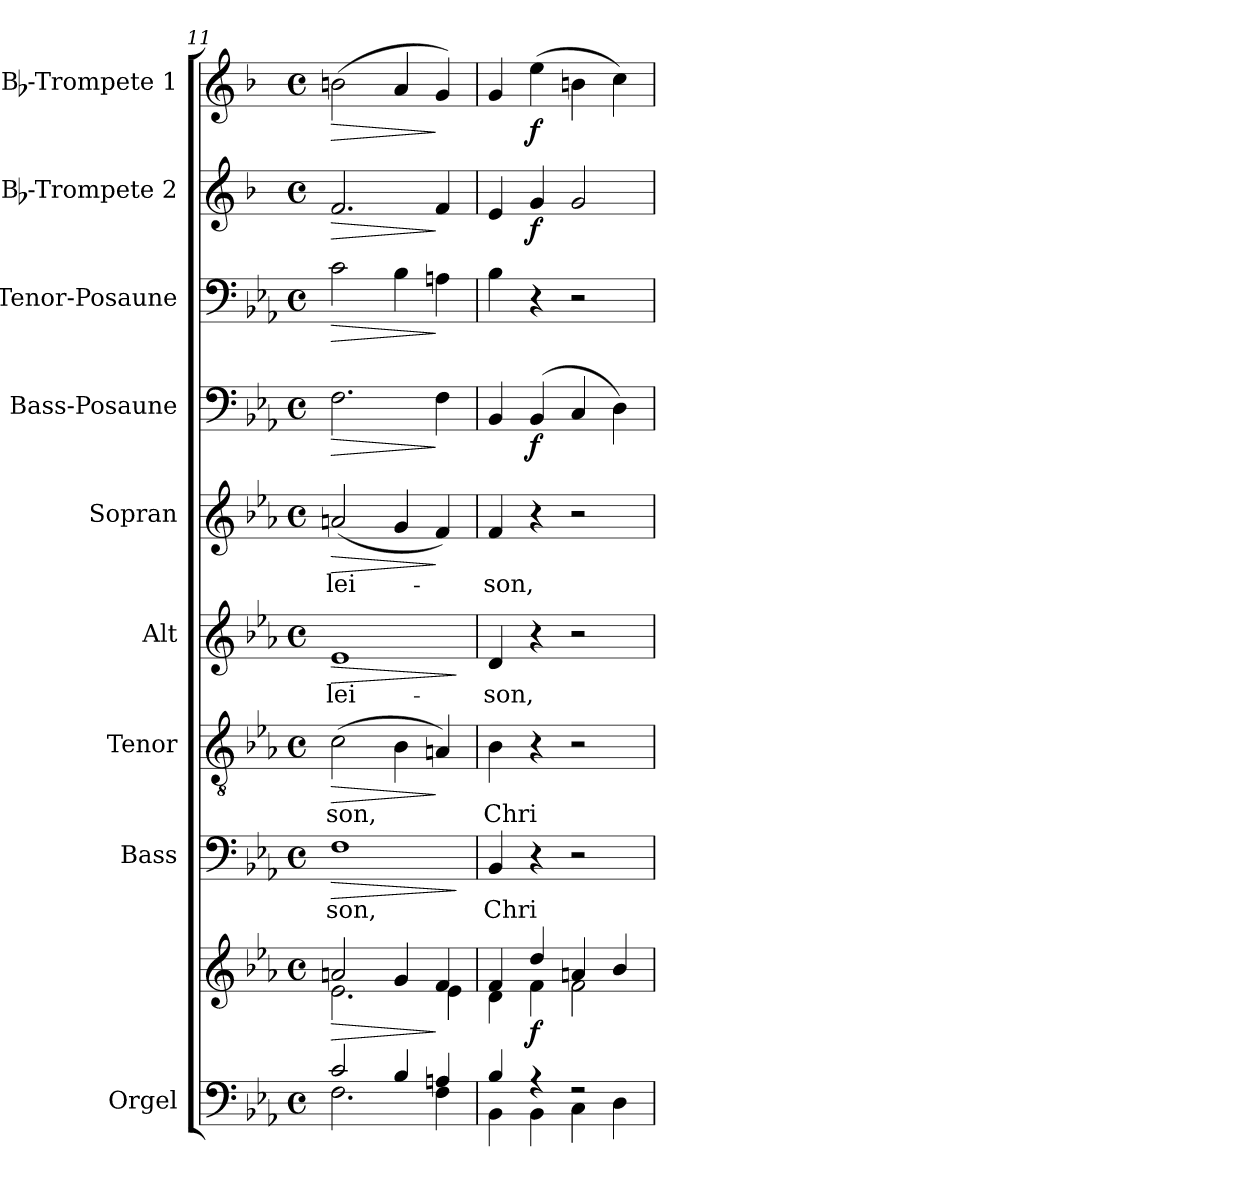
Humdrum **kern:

**kern	**kern	**dynam	**kern	**text	**dynam	**kern	**text	**dynam	**kern	**text	**dynam	**kern	**text	**dynam	**kern	**dynam	**kern	**dynam	**kern	**dynam	**kern	**dynam
*part9	*part9	*part9	*part8	*part8	*part8	*part7	*part7	*part7	*part6	*part6	*part6	*part5	*part5	*part5	*part4	*part4	*part3	*part3	*part2	*part2	*part1	*part1
*staff10	*staff9	*staff9/10	*staff8	*staff8	*staff8	*staff7	*staff7	*staff7	*staff6	*staff6	*staff6	*staff5	*staff5	*staff5	*staff4	*staff4	*staff3	*staff3	*staff2	*staff2	*staff1	*staff1
*I"Orgel	*	*	*I"Bass	*	*	*I"Tenor	*	*	*I"Alt	*	*	*I"Sopran	*	*	*I"Bass-Posaune	*	*I"Tenor-Posaune	*	*I"Bb-Trompete 2	*	*I"Bb-Trompete 1	*
*I'Org.	*	*	*I'B.	*	*	*I'T.	*	*	*I'A.	*	*	*I'S.	*	*	*I'B. Pos.	*	*I'T. Pos.	*	*I'Trp. 2	*	*I'Trp. 1	*
*clefF4	*clefG2	*	*clefF4	*	*	*clefGv2	*	*	*clefG2	*	*	*clefG2	*	*	*clefF4	*	*clefF4	*	*clefG2	*	*clefG2	*
*	*	*	*	*	*	*	*	*	*	*	*	*	*	*	*	*	*	*	*ITrd1c2	*	*ITrd1c2	*
*k[b-e-a-]	*k[b-e-a-]	*	*k[b-e-a-]	*	*	*k[b-e-a-]	*	*	*k[b-e-a-]	*	*	*k[b-e-a-]	*	*	*k[b-e-a-]	*	*k[b-e-a-]	*	*k[b-e-a-]	*	*k[b-e-a-]	*
*E-:	*E-:	*	*E-:	*	*	*E-:	*	*	*E-:	*	*	*E-:	*	*	*E-:	*	*E-:	*	*E-:	*	*E-:	*
*M4/4	*M4/4	*	*M4/4	*	*	*M4/4	*	*	*M4/4	*	*	*M4/4	*	*	*M4/4	*	*M4/4	*	*M4/4	*	*M4/4	*
*met(c)	*met(c)	*	*met(c)	*	*	*met(c)	*	*	*met(c)	*	*	*met(c)	*	*	*met(c)	*	*met(c)	*	*met(c)	*	*met(c)	*
=11	=11	=11	=11	=11	=11	=11	=11	=11	=11	=11	=11	=11	=11	=11	=11	=11	=11	=11	=11	=11	=11	=11
*^	*	*	*	*	*	*	*	*	*	*	*	*	*	*	*	*	*	*	*	*	*	*
!	!	!	!LO:HP:b	!	!LO:LY:b	!LO:HP:b	!	!LO:LY:b	!LO:HP:b	!	!LO:LY:b	!LO:HP:b	!	!LO:LY:b	!LO:HP:b	!	!LO:HP:b	!	!LO:HP:b	!	!LO:HP:b	!	!LO:HP:b
*	*	*^	*	*	*	*	*	*	*	*	*	*	*	*	*	*	*	*	*	*	*	*	*
2c/	2.F\	2an/	2.e-\	>	1F	-son,	>	(>2c\	-son,	>	1e-	-lei-	>	(<2an/	-lei-	>	2.F\	>	2c\	>	2.e-/	>	(<2an\	>
4B-/	.	4g/	.	.	.	.	.	4B-\	.	.	.	.	.	4g/	.	.	.	.	4B-\	.	.	.	4g/	.
4An/	4F\	4f/	4e-\	]	.	.	.	4An/)	.	]	.	.	.	4f/)	.	]	4F\	]	4An\	]	4e-/	]	4f/)	]
*v	*v	*	*	*	*	*	*	*	*	*	*	*	*	*	*	*	*	*	*	*	*	*	*	*
*	*v	*v	*	*	*	*	*	*	*	*	*	*	*	*	*	*	*	*	*	*	*	*	*
.	.	.	.	.	]	.	.	.	.	.	]	.	.	.	.	.	.	.	.	.	.	.
=12	=12	=12	=12	=12	=12	=12	=12	=12	=12	=12	=12	=12	=12	=12	=12	=12	=12	=12	=12	=12	=12	=12
*^	*^	*	*	*	*	*	*	*	*	*	*	*	*	*	*	*	*	*	*	*	*	*
!	!	!	!	!	!	!LO:LY:b	!	!	!LO:LY:b	!	!	!LO:LY:b	!	!	!LO:LY:b	!	!	!	!	!	!	!	!	!
4B-/	4BB-\	4f/	4d\	.	4BB-/	Chri-	.	4B-\	Chri-	.	4d/	-son,	.	4f/	-son,	.	4BB-/	.	4B-\	.	4d/	.	4f/	.
!	!	!	!	!LO:DY:b	!	!	!	!	!	!	!	!	!	!	!	!	!	!LO:DY:b	!	!	!	!LO:DY:b	!	!LO:DY:b
4rG	4BB-\	4dd/	4f\	f	4r	.	.	4r	.	.	4r	.	.	4r	.	.	(>4BB-/	f	4r	.	4f/	f	(>4dd\	f
2rF	4C\	4an/	2f\	.	2r	.	.	2r	.	.	2r	.	.	2r	.	.	4C/	.	2r	.	2f/	.	4an\	.
.	4D\	4b-/	.	.	.	.	.	.	.	.	.	.	.	.	.	.	4D\)	.	.	.	.	.	4b-\)	.
*v	*v	*	*	*	*	*	*	*	*	*	*	*	*	*	*	*	*	*	*	*	*	*	*	*
*	*v	*v	*	*	*	*	*	*	*	*	*	*	*	*	*	*	*	*	*	*	*	*	*
=	=	=	=	=	=	=	=	=	=	=	=	=	=	=	=	=	=	=	=	=	=	=
*-	*-	*-	*-	*-	*-	*-	*-	*-	*-	*-	*-	*-	*-	*-	*-	*-	*-	*-	*-	*-	*-	*-
